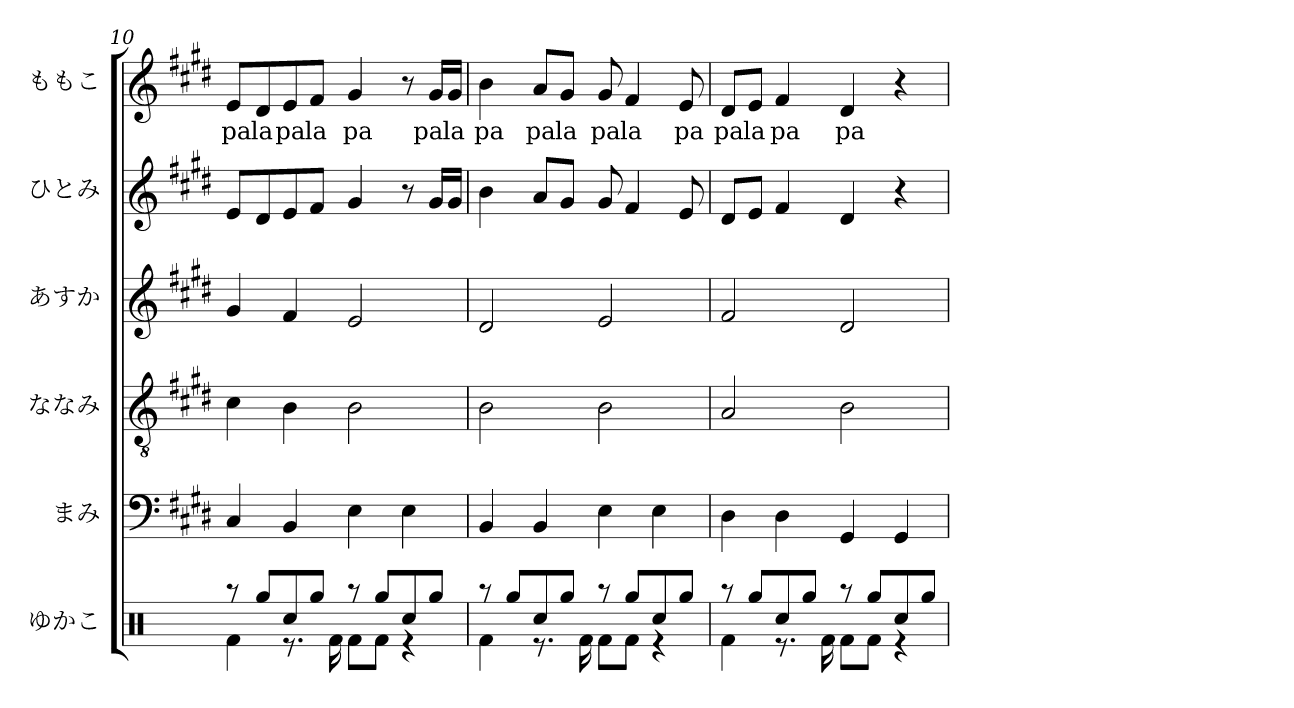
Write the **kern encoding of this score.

**kern	**kern	**kern	**kern	**kern	**kern	**text
*part6	*part5	*part4	*part3	*part2	*part1	*part1
*staff6	*staff5	*staff4	*staff3	*staff2	*staff1	*staff1
*I"ゆかこ	*I"まみ	*I"ななみ	*I"あすか	*I"ひとみ	*I"ももこ	*
*clefX	*clefF4	*clefGv2	*clefG2	*clefG2	*clefG2	*
*k[]	*k[f#c#g#d#]	*k[f#c#g#d#]	*k[f#c#g#d#]	*k[f#c#g#d#]	*k[f#c#g#d#]	*
=10	=10	=10	=10	=10	=10	=10
*^	*	*	*	*	*	*
8r	4Rf\	4C#/	4c#\	4g#/	8e/L	8e/L	pa
8Rgg/L	.	.	.	.	8d#/	8d#/	la
8Rcc/	8.r	4BB/	4B\	4f#/	8e/	8e/	pa
8Rgg/J	.	.	.	.	8f#/J	8f#/J	la
.	16Rf\	.	.	.	.	.	.
8r	8Rf\L	4E\	2B\	2e/	4g#/	4g#/	pa
8Rgg/L	8Rf\J	.	.	.	.	.	.
8Rcc/	4r	4E\	.	.	8r	8r	.
8Rgg/J	.	.	.	.	16g#/LL	16g#/LL	pa
.	.	.	.	.	16g#/JJ	16g#/JJ	la
=11	=11	=11	=11	=11	=11	=11	=11
8r	4Rf\	4BB/	2B\	2d#/	4b\	4b\	pa
8Rgg/L	.	.	.	.	.	.	.
8Rcc/	8.r	4BB/	.	.	8a/L	8a/L	pa
8Rgg/J	.	.	.	.	8g#/J	8g#/J	la
.	16Rf\	.	.	.	.	.	.
8r	8Rf\L	4E\	2B\	2e/	8g#/	8g#/	pa
8Rgg/L	8Rf\J	.	.	.	4f#/	4f#/	la
8Rcc/	4r	4E\	.	.	.	.	.
8Rgg/J	.	.	.	.	8e/	8e/	pa
!!LO:PB:g=z
=12	=12	=12	=12	=12	=12	=12	=12
8r	4Rf\	4D#\	2A/	2f#/	8d#/L	8d#/L	pa
8Rgg/L	.	.	.	.	8e/J	8e/J	la
8Rcc/	8.r	4D#\	.	.	4f#/	4f#/	pa
8Rgg/J	.	.	.	.	.	.	.
.	16Rf\	.	.	.	.	.	.
8r	8Rf\L	4GG#/	2B\	2d#/	4d#/	4d#/	pa
8Rgg/L	8Rf\J	.	.	.	.	.	.
8Rcc/	4r	4GG#/	.	.	4r	4r	.
8Rgg/J	.	.	.	.	.	.	.
*v	*v	*	*	*	*	*	*
=	=	=	=	=	=	=
*-	*-	*-	*-	*-	*-	*-
